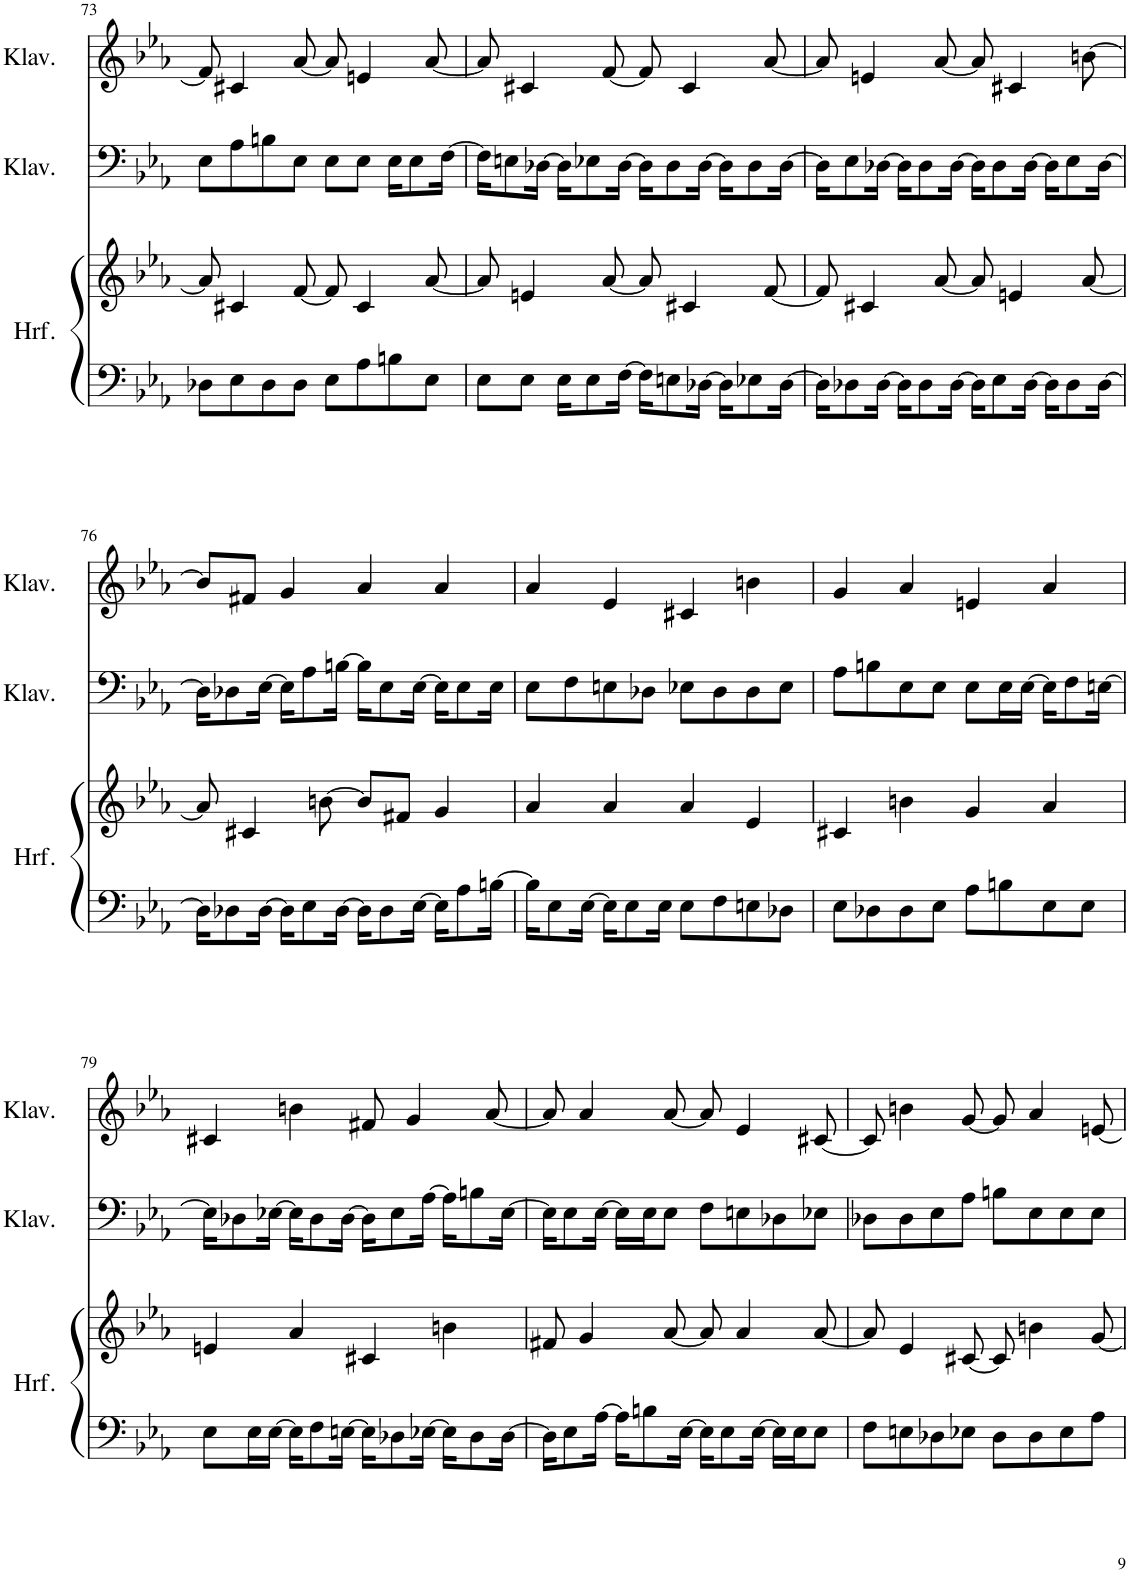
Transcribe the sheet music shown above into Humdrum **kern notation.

**kern	**kern	**kern	**kern
*part3	*part3	*part2	*part1
*staff4	*staff3	*staff2	*staff1
*I"Harfe	*	*I"Klavier	*I"Klavier
*I'Hrf.	*	*I'Klav.	*I'Klav.
!!LO:PB:g=z
*clefF4	*clefG2	*clefF4	*clefG2
*k[b-e-a-]	*k[b-e-a-]	*k[b-e-a-]	*k[b-e-a-]
*M4/4	*M4/4	*M4/4	*M4/4
=73	=73	=73	=73
8D-X\L	8a-/]	8E-\L	8f/]
8E-\	4c#X/	8A-\	4c#X/
8D-\	.	8Bn\	.
8D-\J	[8f/	8E-\J	[8a-/
8E-\L	8f/]	8E-\L	8a-/]
8A-\	4c#/	8E-\J	4en/
8Bn\	.	16E-\KL	.
.	.	8E-\	.
8E-\J	[8a-/	.	[8a-/
.	.	[16F\Jk	.
=74	=74	=74	=74
8E-\L	8a-/]	16F\KL]	8a-/]
.	.	8En\	.
8E-\J	4en/	.	4c#X/
.	.	[16D-X\Jk	.
16E-\KL	.	16D-\KL]	.
8E-\	.	8E-X\	.
.	[8a-/	.	[8f/
[16F\Jk	.	[16D-\Jk	.
16F\KL]	8a-/]	16D-\KL]	8f/]
8En\	.	8D-\	.
.	4c#X/	.	4c#/
[16D-X\Jk	.	[16D-\Jk	.
16D-\KL]	.	16D-\KL]	.
8E-X\	.	8D-\	.
.	[8f/	.	[8a-/
[16D-\Jk	.	[16D-\Jk	.
=75	=75	=75	=75
16D-\KL]	8f/]	16D-\KL]	8a-/]
8D-X\	.	8E-\	.
.	4c#X/	.	4en/
[16D-\Jk	.	[16D-X\Jk	.
16D-\KL]	.	16D-\KL]	.
8D-\	.	8D-\	.
.	[8a-/	.	[8a-/
[16D-\Jk	.	[16D-\Jk	.
16D-\KL]	8a-/]	16D-\KL]	8a-/]
8E-\	.	8D-\	.
.	4en/	.	4c#X/
[16D-\Jk	.	[16D-\Jk	.
16D-\KL]	.	16D-\KL]	.
8D-\	.	8E-\	.
.	[8a-/	.	[8bn\
[16D-\Jk	.	[16D-\Jk	.
!!LO:LB:g=z
=76	=76	=76	=76
16D-\KL]	8a-/]	16D-\KL]	8b/L]
8D-X\	.	8D-X\	.
.	4c#X/	.	8f#X/J
[16D-\Jk	.	[16E-\Jk	.
16D-\KL]	.	16E-\KL]	4g/
8E-\	.	8A-\	.
.	[8bn\	.	.
[16D-\Jk	.	[16Bn\Jk	.
16D-\KL]	8b/L]	16B\KL]	4a-/
8D-\	.	8E-\	.
.	8f#X/J	.	.
[16E-\Jk	.	[16E-\Jk	.
16E-\KL]	4g/	16E-\KL]	4a-/
8A-\	.	8E-\	.
[16Bn\Jk	.	16E-\Jk	.
=77	=77	=77	=77
16B\KL]	4a-/	8E-\L	4a-/
8E-\	.	.	.
.	.	8F\	.
[16E-\Jk	.	.	.
16E-\KL]	4a-/	8En\	4e-/
8E-\	.	.	.
.	.	8D-X\J	.
16E-\Jk	.	.	.
8E-\L	4a-/	8E-X\L	4c#X/
8F\	.	8D-\	.
8En\	4e-/	8D-\	4bn\
8D-X\J	.	8E-\J	.
=78	=78	=78	=78
8E-\L	4c#X/	8A-\L	4g/
8D-X\	.	8Bn\	.
8D-\	4bn\	8E-\	4a-/
8E-\J	.	8E-\J	.
8A-\L	4g/	8E-\L	4en/
8Bn\	.	16E-\L	.
.	.	[16E-\JJ	.
8E-\	4a-/	16E-\KL]	4a-/
.	.	8F\	.
8E-\J	.	.	.
.	.	[16En\Jk	.
!!LO:LB:g=z
=79	=79	=79	=79
8E-\L	4en/	16E\KL]	4c#X/
.	.	8D-X\	.
16E-\L	.	.	.
[16E-\JJ	.	[16E-X\Jk	.
16E-\KL]	4a-/	16E-\KL]	4bn\
8F\	.	8D-\	.
[16En\Jk	.	[16D-\Jk	.
16E\KL]	4c#X/	16D-\KL]	8f#X/
8D-X\	.	8E-\	.
.	.	.	4g/
[16E-X\Jk	.	[16A-\Jk	.
16E-\KL]	4bn\	16A-\KL]	.
8D-\	.	8Bn\	.
.	.	.	[8a-/
[16D-\Jk	.	[16E-\Jk	.
=80	=80	=80	=80
16D-\KL]	8f#X/	16E-\KL]	8a-/]
8E-\	.	8E-\	.
.	4g/	.	4a-/
[16A-\Jk	.	[16E-\Jk	.
16A-\KL]	.	16E-\LL]	.
8Bn\	.	16E-\J	.
.	[8a-/	8E-\J	[8a-/
[16E-\Jk	.	.	.
16E-\KL]	8a-/]	8F\L	8a-/]
8E-\	.	.	.
.	4a-/	8En\	4e-/
[16E-\Jk	.	.	.
16E-\LL]	.	8D-X\	.
16E-\J	.	.	.
8E-\J	[8a-/	8E-X\J	[8c#X/
=81	=81	=81	=81
8F\L	8a-/]	8D-X\L	8c#/]
8En\	4e-/	8D-\	4bn\
8D-X\	.	8E-\	.
8E-X\J	[8c#X/	8A-\J	[8g/
8D-\L	8c#/]	8Bn\L	8g/]
8D-\	4bn\	8E-\	4a-/
8E-\	.	8E-\	.
8A-\J	[8g/	8E-\J	[8en/
=	=	=	=
*-	*-	*-	*-
